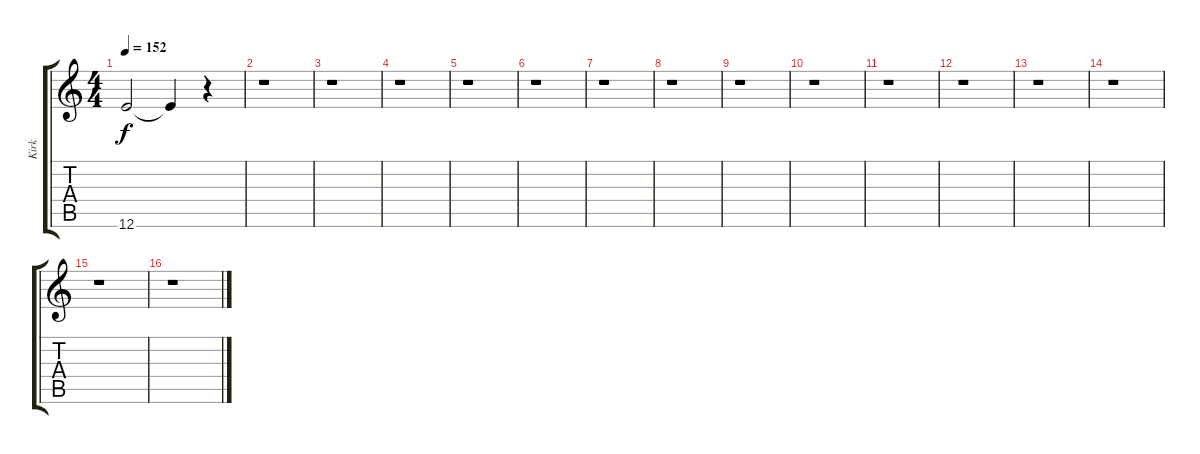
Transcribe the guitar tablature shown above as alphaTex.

\track ("Kirk" "Kirk") {instrument distortionguitar}
\staff {score tabs}
\tuning (E4 B3 G3 D3 A2 E2) {hide}
\ts (4 4)
\tempo 152
\clef g2
\ks c
12.6.2{dy f} 12.6{t}.4 r.4 |
r.1 |
r.1 |
r.1 |
r.1 |
r.1 |
r.1 |
r.1 |
r.1 |
r.1 |
r.1 |
r.1 |
r.1 |
r.1 |
r.1 |
r.1
